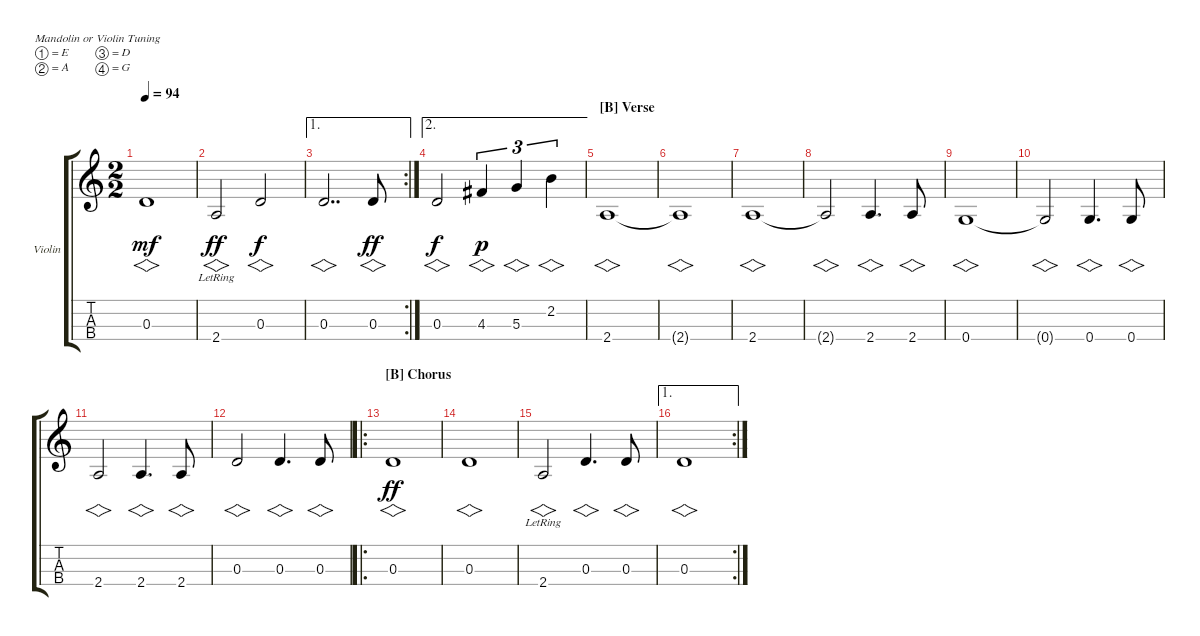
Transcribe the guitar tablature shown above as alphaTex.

\bracketExtendMode groupsimilarinstruments
\firstSystemTrackNameOrientation horizontal
\otherSystemsTrackNameOrientation horizontal
\track ("Violin" "Violin") {instrument violin}
\staff {score tabs}
\tuning (E5 A4 D4 G3)
\ts (2 2)
\tempo 94
\clef g2
\ks c
0.3.1{vs dy mf} |
2.4{lr}.2{vs dy ff} 0.3.2{vs dy f} |
\ae 1
\rc 2
0.3.2{vs dd} 0.3.8{vs dy ff} |
\ae 2
0.3.2{vs dy f} 4.3.4{vs tu (3 2) dy p} 5.3.4{vs tu (3 2)} 2.2.4{vs tu (3 2)} |
\section ("B" "Verse")
2.4.1{vs} |
2.4{t}.1{vs} |
2.4.1{vs} |
2.4{t}.2{vs} 2.4.4{vs d} 2.4.8{vs} |
0.4.1{vs} |
0.4{t}.2{vs} 0.4.4{vs d} 0.4.8{vs} |
2.4.2{vs} 2.4.4{vs d} 2.4.8{vs} |
0.3.2{vs} 0.3.4{vs d} 0.3.8{vs} |
\ro
\section ("B" "Chorus")
0.3.1{vs dy ff} |
0.3.1{vs} |
2.4{lr}.2{vs} 0.3.4{vs d} 0.3.8{vs} |
\ae 1
\rc 2
0.3.1{vs}
